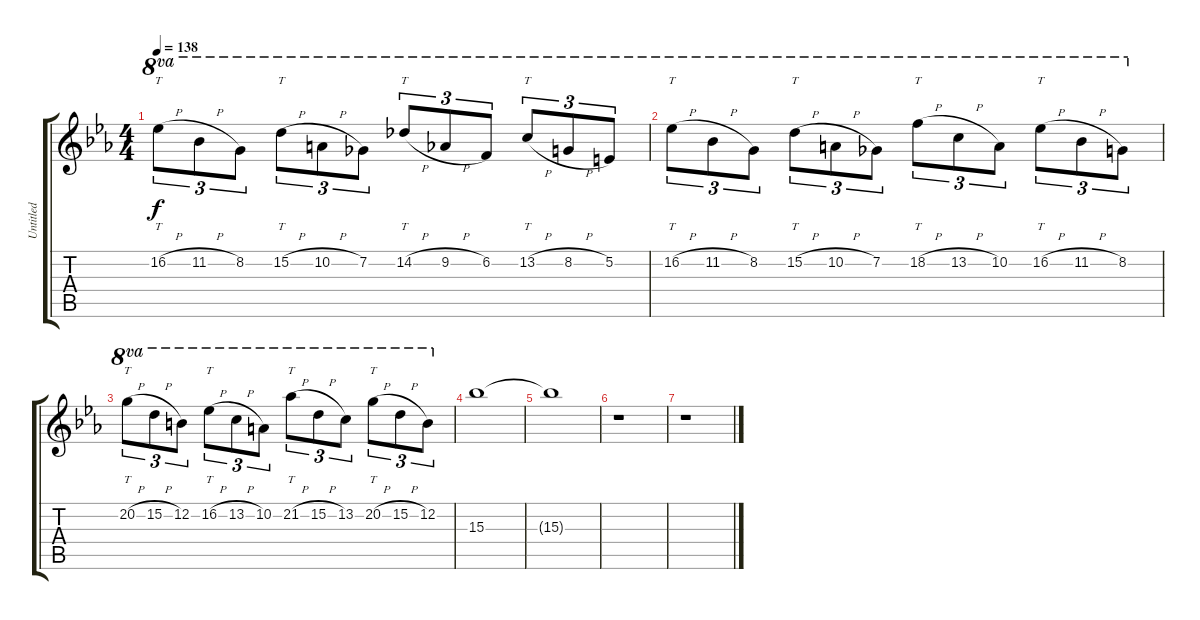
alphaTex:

\track ("Untitled" "Untitled") {instrument distortionguitar}
\staff {score tabs}
\tuning (E4 B3 G3 D3 A2 E2) {hide}
\ts (4 4)
\tempo 138
\clef g2
\ks eb
16.2{h}.8{tt tu (3 2) ot 8va dy f} 11.2{h}.8{tu (3 2) ot 8va} 8.2.8{tu (3 2) ot 8va} 15.2{h}.8{tt tu (3 2) ot 8va} 10.2{h}.8{tu (3 2) ot 8va} 7.2.8{tu (3 2) ot 8va} 14.2{h}.8{tt tu (3 2) ot 8va} 9.2{h}.8{tu (3 2) ot 8va} 6.2.8{tu (3 2) ot 8va} 13.2{h}.8{tt tu (3 2) ot 8va} 8.2{h}.8{tu (3 2) ot 8va} 5.2.8{tu (3 2) ot 8va} |
16.2{h}.8{tt tu (3 2) ot 8va} 11.2{h}.8{tu (3 2) ot 8va} 8.2.8{tu (3 2) ot 8va} 15.2{h}.8{tt tu (3 2) ot 8va} 10.2{h}.8{tu (3 2) ot 8va} 7.2.8{tu (3 2) ot 8va} 18.2{h}.8{tt tu (3 2) ot 8va} 13.2{h}.8{tu (3 2) ot 8va} 10.2.8{tu (3 2) ot 8va} 16.2{h}.8{tt tu (3 2) ot 8va} 11.2{h}.8{tu (3 2) ot 8va} 8.2.8{tu (3 2) ot 8va} |
20.2{h}.8{tt tu (3 2) ot 8va} 15.2{h}.8{tu (3 2) ot 8va} 12.2.8{tu (3 2) ot 8va} 16.2{h}.8{tt tu (3 2) ot 8va} 13.2{h}.8{tu (3 2) ot 8va} 10.2.8{tu (3 2) ot 8va} 21.2{h}.8{tt tu (3 2) ot 8va} 15.2{h}.8{tu (3 2) ot 8va} 13.2.8{tu (3 2) ot 8va} 20.2{h}.8{tt tu (3 2) ot 8va} 15.2{h}.8{tu (3 2) ot 8va} 12.2.8{tu (3 2) ot 8va} |
15.3.1 |
15.3{t}.1 |
r.1 |
r.1
